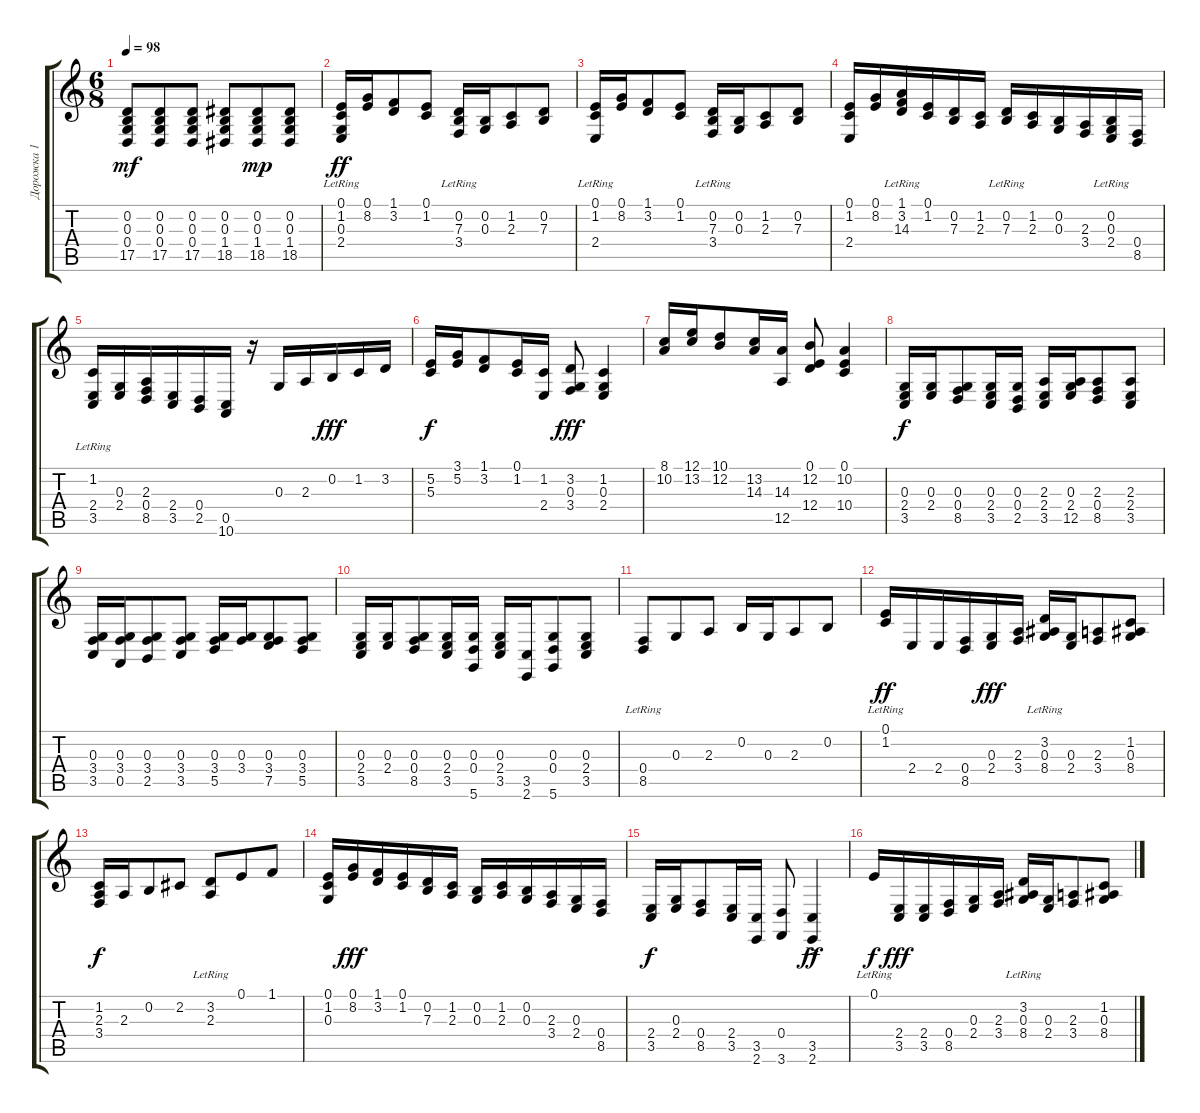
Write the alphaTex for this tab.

\track ("Дорожка 1" "Дорожка 1") {instrument acousticgrandpiano}
\staff {score tabs}
\tuning (E4 B3 G3 D3 A2 D2) {hide}
\ts (6 8)
\tempo 98
\clef g2
\ks c
(0.2 0.3 0.4 17.5).8{dy mf} (0.2 0.3 0.4 17.5).8 (0.2 0.3 0.4 17.5).8 (0.2 0.3 1.4 18.5).8 (0.2 0.3 1.4 18.5).8{dy mp} (0.2 0.3 1.4 18.5).8 |
(0.1 1.2 0.3{lr} 2.4{lr}).16{dy ff} (0.1 8.2).16 (1.1 3.2).8 (0.1 1.2).8 (0.2 7.3 3.4{lr}).16 (0.2 0.3).16 (1.2 2.3).8 (0.2 7.3).8 |
(0.1 1.2 2.4{lr}).16 (0.1 8.2).16 (1.1 3.2).8 (0.1 1.2).8 (0.2 7.3 3.4{lr}).16 (0.2 0.3).16 (1.2 2.3).8 (0.2 7.3).8 |
(0.1 1.2 2.4).16 (0.1 8.2).16 (1.1 3.2 14.3{lr}).16 (0.1 1.2).16 (0.2 7.3).16 (1.2 2.3).16 (0.2 7.3{lr}).16 (1.2 2.3).16 (0.2 0.3).16 (2.3 3.4).16 (0.2{lr} 0.3 2.4).16 (0.4 8.5).16 |
(1.2{lr} 2.4 3.5).16 (0.3 2.4).16 (2.3 0.4 8.5).16 (2.4 3.5).16 (0.4 2.5).16 (0.5 10.6).16 r.16 0.3.16 2.3.16 0.2.16{dy fff} 1.2.16 3.2.16 |
(5.2 5.3).16{dy f} (3.1 5.2).16 (1.1 3.2).8 (0.1 1.2).16 (1.2 2.4).16 (3.2 0.3 3.4).8{dy fff} (1.2 0.3 2.4).4 |
(8.1 10.2).16 (12.1 13.2).16 (10.1 12.2).8 (13.2 14.3).16 (14.3 12.5).16 (0.1 12.2 12.4).8 (0.1 10.2 10.4).4 |
(0.3 2.4 3.5).16{dy f} (0.3 2.4).16 (0.3 0.4 8.5).8 (0.3 2.4 3.5).16 (0.3 0.4 2.5).16 (2.3 2.4 3.5).16 (0.3 2.4 12.5).16 (2.3 0.4 8.5).8 (2.3 2.4 3.5).8 |
(0.3 3.4 3.5).16 (0.3 3.4 0.5).16 (0.3 3.4 2.5).8 (0.3 3.4 3.5).8 (0.3 3.4 5.5).16 (0.3 3.4).16 (0.3 3.4 7.5).8 (0.3 3.4 5.5).8 |
(0.3 2.4 3.5).16 (0.3 2.4).16 (0.3 0.4 8.5).8 (0.3 2.4 3.5).16 (0.3 0.4 5.6).16 (0.3 2.4 3.5).16 (3.5 2.6).16 (0.3 0.4 5.6).8 (0.3 2.4 3.5).8 |
(0.4{lr} 8.5{lr}).8 0.3.8 2.3.8 0.2.16 0.3.16 2.3.8 0.2.8 |
(0.1{lr} 1.2{lr}).16{dy ff} 2.4.16 2.4.16 (0.4 8.5).16 (0.3 2.4).16{dy fff} (2.3 3.4).16 (3.2{lr} 0.3 8.4).16 (0.3 2.4).16 (2.3 3.4).8 (1.2 0.3 8.4).8 |
(1.2 2.3 3.4).16{dy f} 2.3.16 0.2.8 2.2.8 (3.2 2.3{lr}).8 0.1.8 1.1.8 |
(0.1 1.2 0.3).16 (0.1 8.2).16{dy fff} (1.1 3.2).16 (0.1 1.2).16 (0.2 7.3).16 (1.2 2.3).16 (0.2 0.3).16 (1.2 2.3).16 (0.2 0.3).16 (2.3 3.4).16 (0.3 2.4).16 (0.4 8.5).16 |
(2.4 3.5).16{dy f} (0.3 2.4).16 (0.4 8.5).8 (2.4 3.5).16 (3.5 2.6).16 (0.4 3.6).8 (3.5{ac} 2.6{ac}).4{dy ff} |
0.1{lr}.16{dy f} (2.4 3.5).16{dy fff} (2.4 3.5).16 (0.4 8.5).16 (0.3 2.4).16 (2.3 3.4).16 (3.2{lr} 0.3 8.4).16 (0.3 2.4).16 (2.3 3.4).8 (1.2 0.3 8.4).8
